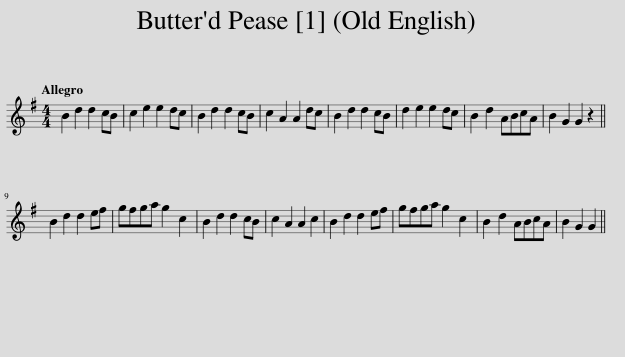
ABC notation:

X:1
L:1/8
Q:1/4=120
M:4/4
I:linebreak $
K:G
V:1 treble
V:1
 B2 d2 d2 cB | c2 e2 e2 dc | B2 d2 d2 cB | c2 A2 A2 dc | B2 d2 d2 cB | %5
 d2 e2 e2 dc | B2 d2 ABcA | B2 G2 G2 z2 ||$ B2 d2 d2 ef | gfga g2 c2 | %10
 B2 d2 d2 cB | c2 A2 A2 c2 | B2 d2 d2 ef | gfga g2 c2 | B2 d2 ABcA | %15
 B2 G2 G2 || %16
